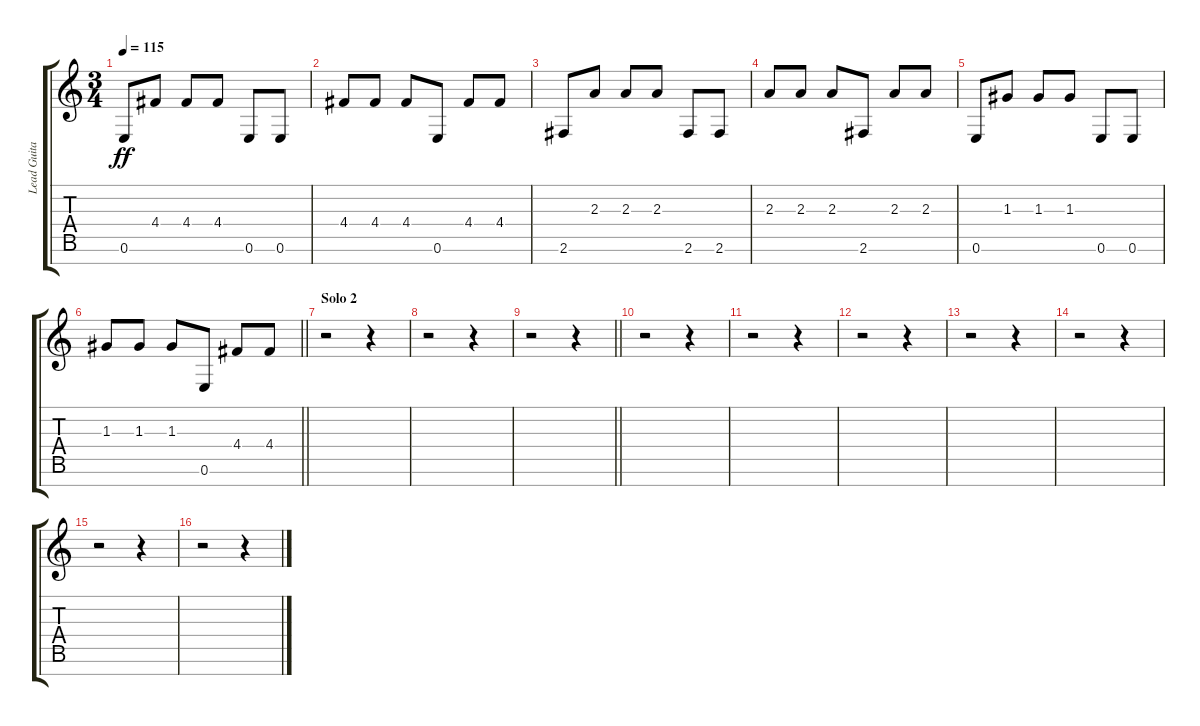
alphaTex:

\track ("Lead Guitar II" "Lead Guita") {instrument distortionguitar}
\staff {score tabs}
\tuning (E4 B3 G3 D3 A2 E2 B1) {hide}
\ts (3 4)
\tempo 115
\clef g2
\ks c
0.6.8{dy ff} 4.4.8 4.4.8 4.4.8 0.6.8 0.6.8 |
4.4.8 4.4.8 4.4.8 0.6.8 4.4.8 4.4.8 |
2.6.8 2.3.8 2.3.8 2.3.8 2.6.8 2.6.8 |
2.3.8 2.3.8 2.3.8 2.6.8 2.3.8 2.3.8 |
0.6.8 1.3.8 1.3.8 1.3.8 0.6.8 0.6.8 |
\barLineRight lightlight
1.3.8 1.3.8 1.3.8 0.6.8 4.4.8 4.4.8 |
\section ("" "Solo 2")
r.2 r.4 |
r.2 r.4 |
\barLineRight lightlight
r.2 r.4 |
r.2 r.4 |
r.2 r.4 |
r.2 r.4 |
r.2 r.4 |
r.2 r.4 |
r.2 r.4 |
r.2 r.4
